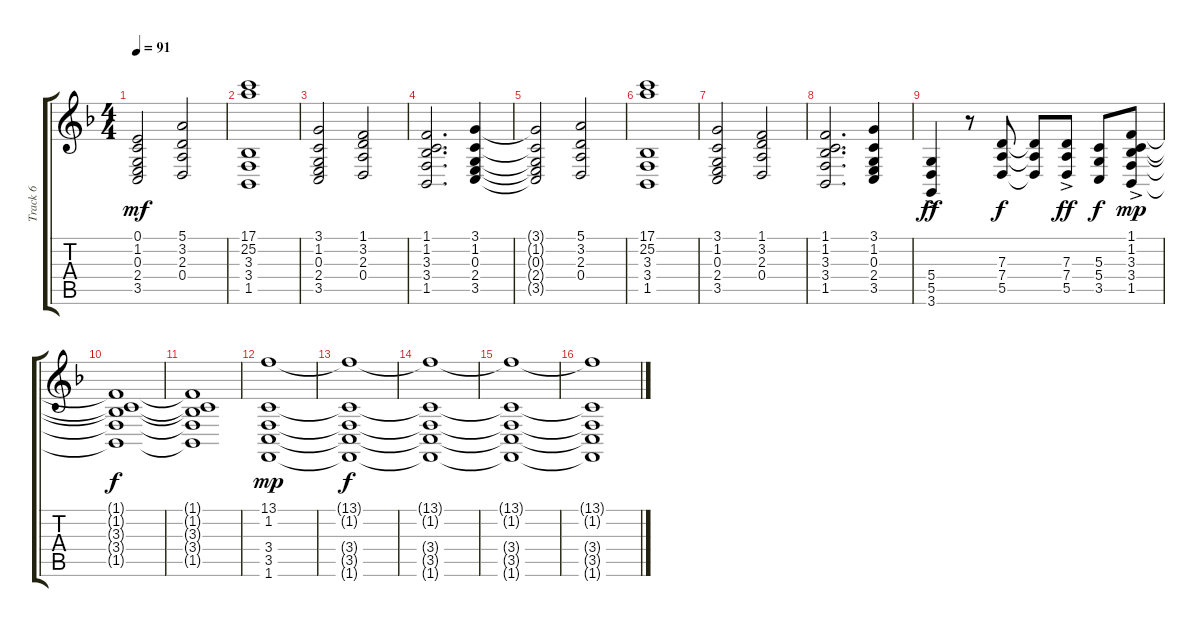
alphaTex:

\track ("Track 6" "Track 6") {instrument synthstrings1}
\staff {score tabs}
\tuning (E4 B3 G3 D3 A2 E2) {hide}
\ts (4 4)
\tempo 91
\clef g2
\ks f
(0.1{t} 1.2{t} 0.3{t} 2.4{t} 3.5{t}).2{dy mf} (5.1 3.2 2.3 0.4).2 |
(17.1 25.2 3.3 3.4 1.5).1 |
(3.1 1.2 0.3 2.4 3.5).2 (1.1 3.2 2.3 0.4).2 |
(1.1 1.2 3.3 3.4 1.5).2{d} (3.1 1.2 0.3 2.4 3.5).4 |
(3.1{t} 1.2{t} 0.3{t} 2.4{t} 3.5{t}).2 (5.1 3.2 2.3 0.4).2 |
(17.1 25.2 3.3 3.4 1.5).1 |
(3.1 1.2 0.3 2.4 3.5).2 (1.1 3.2 2.3 0.4).2 |
(1.1 1.2 3.3 3.4 1.5).2{d} (3.1 1.2 0.3 2.4 3.5).4 |
(5.4{ac} 5.5{ac} 3.6{ac}).4{dy ff} r.8 (7.3 7.4 5.5).8{dy f} (7.3{t} 7.4{t} 5.5{t}).8 (7.3{ac} 7.4{ac} 5.5{ac}).8{dy ff} (5.3 5.4 3.5).8{dy f} (1.1 1.2 3.3{ac} 3.4{ac} 1.5{ac}).8{dy mp} |
(1.1{t} 1.2{t} 3.3{t} 3.4{t} 1.5{t}).1{dy f} |
(1.1{t} 1.2{t} 3.3{t} 3.4{t} 1.5{t}).1 |
(13.1 1.2 3.4 3.5 1.6).1{dy mp} |
(13.1{t} 1.2{t} 3.4{t} 3.5{t} 1.6{t}).1{dy f} |
(13.1{t} 1.2{t} 3.4{t} 3.5{t} 1.6{t}).1 |
(13.1{t} 1.2{t} 3.4{t} 3.5{t} 1.6{t}).1 |
(13.1{t} 1.2{t} 3.4{t} 3.5{t} 1.6{t}).1
